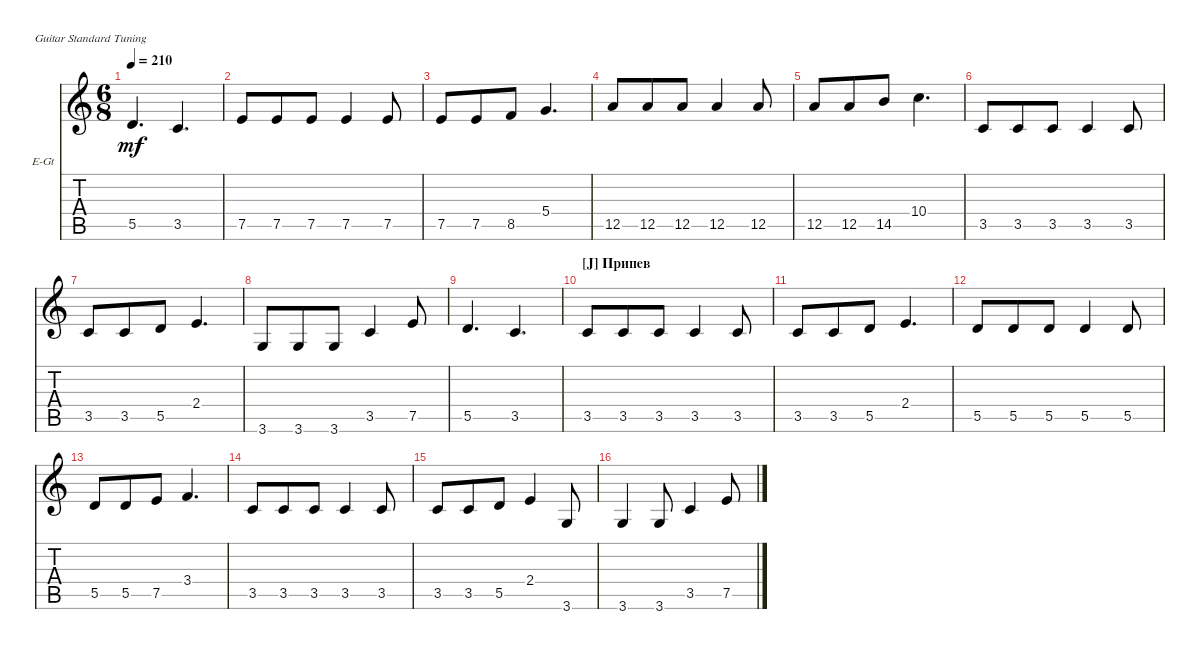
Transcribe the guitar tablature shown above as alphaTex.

\defaultSystemsLayout 4
\bracketExtendMode nobrackets
\firstSystemTrackNameOrientation horizontal
\otherSystemsTrackNameOrientation horizontal
\track ("Голос" "E-Gt") {instrument electricguitarclean}
\staff {score tabs}
\tuning (E4 B3 G3 D3 A2 E2)
\ts (6 8)
\tempo 210
\clef g2
\ks c
5.5.4{d dy mf} 3.5.4{d} |
7.5.8 7.5.8 7.5.8 7.5.4 7.5.8 |
7.5.8 7.5.8 8.5.8 5.4.4{d} |
12.5.8 12.5.8 12.5.8 12.5.4 12.5.8 |
12.5.8 12.5.8 14.5.8 10.4.4{d} |
3.5.8 3.5.8 3.5.8 3.5.4 3.5.8 |
3.5.8 3.5.8 5.5.8 2.4.4{d} |
3.6.8 3.6.8 3.6.8 3.5.4 7.5.8 |
5.5.4{d} 3.5.4{d} |
\section ("J" "Припев")
3.5.8 3.5.8 3.5.8 3.5.4 3.5.8 |
3.5.8 3.5.8 5.5.8 2.4.4{d} |
5.5.8 5.5.8 5.5.8 5.5.4 5.5.8 |
5.5.8 5.5.8 7.5.8 3.4.4{d} |
3.5.8 3.5.8 3.5.8 3.5.4 3.5.8 |
3.5.8 3.5.8 5.5.8 2.4.4 3.6.8 |
3.6.4 3.6.8 3.5.4 7.5.8
